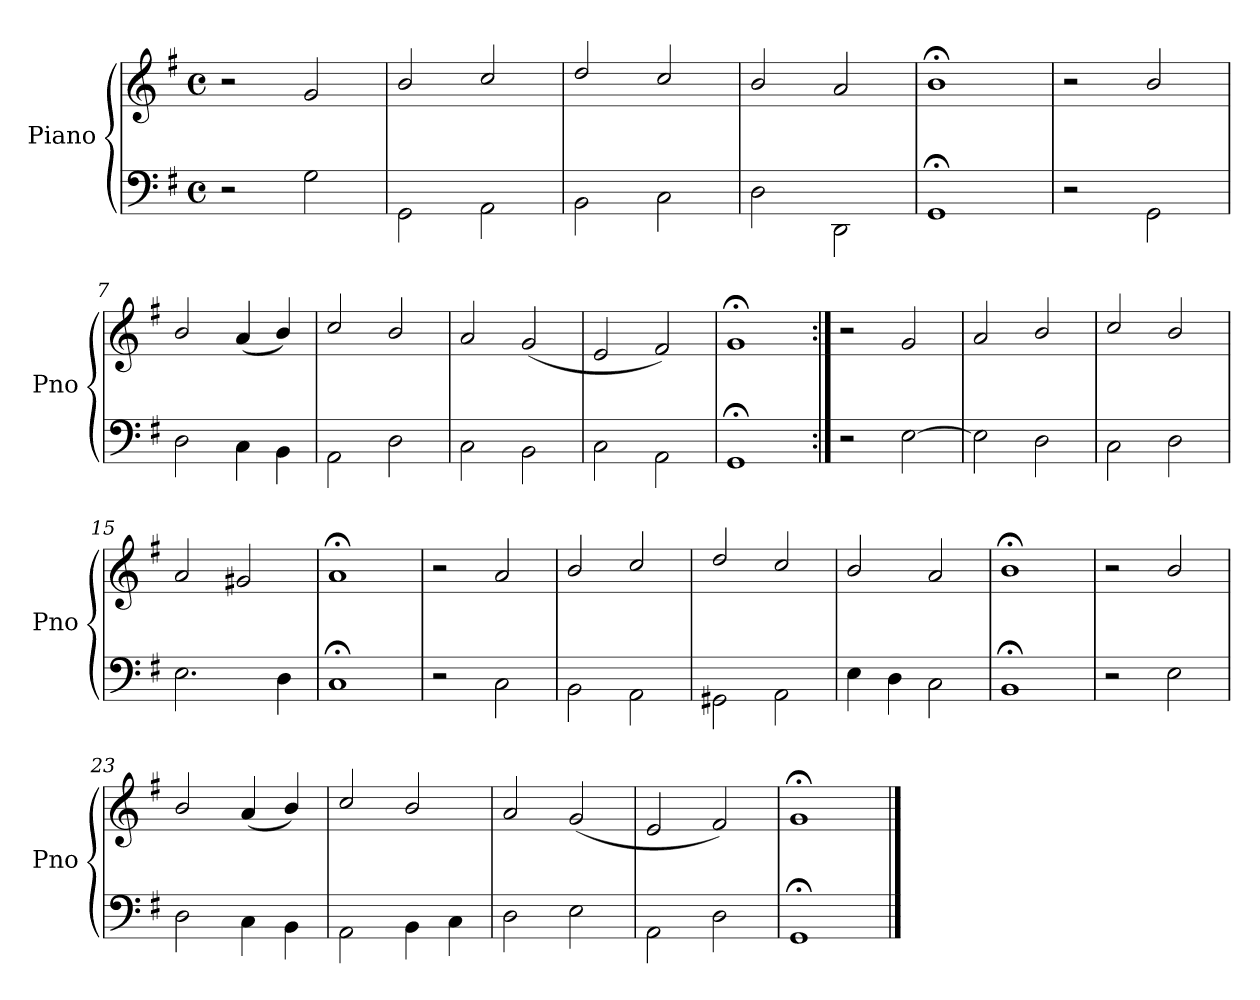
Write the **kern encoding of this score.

**kern	**kern
*part1	*part1
*staff2	*staff1
*I"Piano	*
*I'Pno	*
*clefF4	*clefG2
*k[f#]	*k[f#]
*G:	*G:
*M4/4	*M4/4
*met(c)	*met(c)
=1	=1
2r	2r
2G\	2g/
=2	=2
2GG\	2b/
2AA\	2cc/
=3	=3
2BB\	2dd/
2C\	2cc/
=4	=4
2D\	2b/
2DD\	2a/
=5	=5
1GG;\	1b;</
=6	=6
2r	2r
2GG\	2b/
=7	=7
2D\	2b/
4C\	(4a/
4BB\	4b/)
=8	=8
2AA\	2cc/
2D\	2b/
=9	=9
2C\	2a/
2BB\	(2g/
=10	=10
2C\	2e/
2AA\	2f#/)
=11	=11
1GG;\	1g;</
!!LO:PB:g=z
=12:|!	=12:|!
2r	2r
[<2E\	2g/
=13	=13
2E\]	2a/
2D\	2b/
=14	=14
2C\	2cc/
2D\	2b/
=15	=15
2.E\	2a/
.	2g#X/
4D\	.
=16	=16
1C;\	1a;</
=17	=17
2r	2r
2C\	2a/
=18	=18
2BB\	2b/
2AA\	2cc/
=19	=19
2GG#X\	2dd/
2AA\	2cc/
=20	=20
4E\	2b/
4D\	.
2C\	2a/
=21	=21
1BB;\	1b;</
!!LO:LB:g=z
=22	=22
2r	2r
2E\	2b/
=23	=23
2D\	2b/
4C\	(4a/
4BB\	4b/)
=24	=24
2AA\	2cc/
4BB\	2b/
4C\	.
=25	=25
2D\	2a/
2E\	(2g/
=26	=26
2AA\	2e/
2D\	2f#/)
=27	=27
1GG;\	1g;</
==	==
*-	*-
